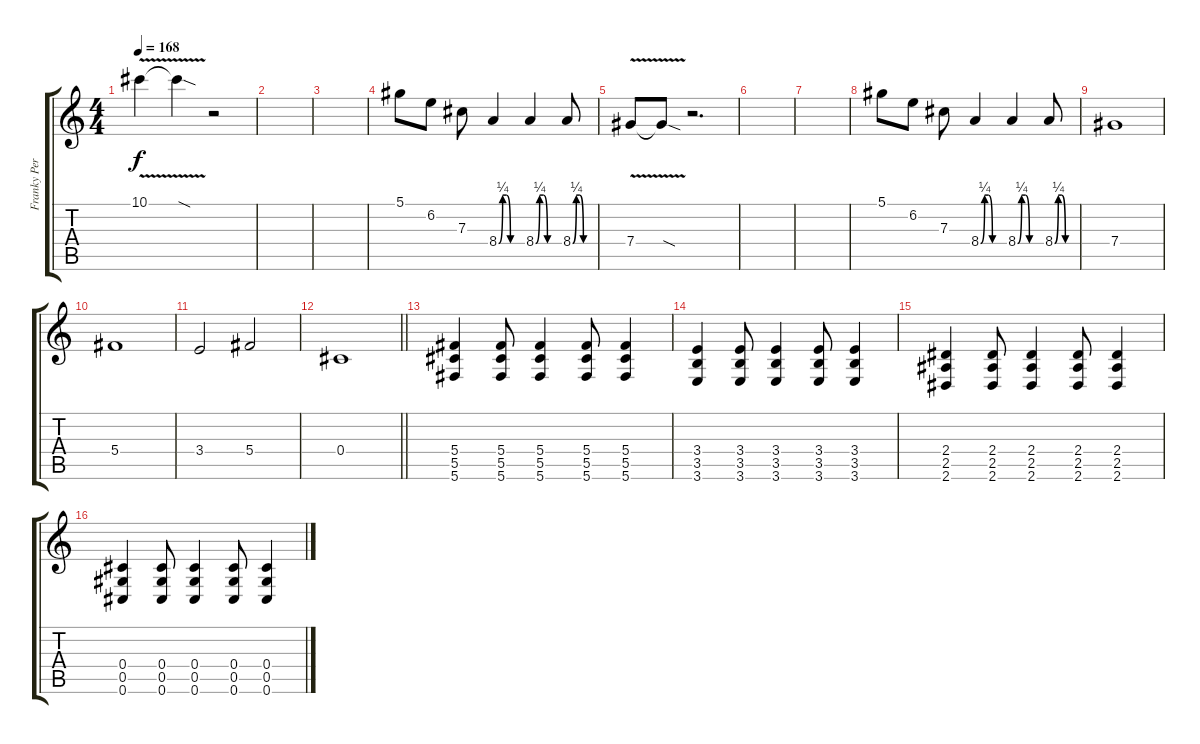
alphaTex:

\track ("Franky Perez" "Franky Per") {instrument overdrivenguitar}
\staff {score tabs}
\tuning (Eb4 Bb3 Gb3 Db3 Ab2 Db2) {hide}
\ts (4 4)
\tempo 168
\clef g2
\ks c
10.1{v}.4{dy f} 10.1{sod t}.4 r.2 |
|
|
5.1.8 6.2.8 7.3.8 8.4{be (custom 0 0 10 1 20 1 30 0 60 0)}.4 8.4{be (custom 0 0 10 1 20 1 30 0 60 0)}.4 8.4{be (custom 0 0 10 1 20 1 30 0 60 0)}.8 |
7.4{v}.8 7.4{sod t}.8 r.2{d} |
|
|
5.1.8 6.2.8 7.3.8 8.4{be (custom 0 0 10 1 20 1 30 0 60 0)}.4 8.4{be (custom 0 0 10 1 20 1 30 0 60 0)}.4 8.4{be (custom 0 0 10 1 20 1 30 0 60 0)}.8 |
7.4.1 |
5.4.1 |
3.4.2 5.4.2 |
\barLineRight lightlight
0.4.1 |
(5.4 5.5 5.6).4 (5.4 5.5 5.6).8 (5.4 5.5 5.6).4 (5.4 5.5 5.6).8 (5.4 5.5 5.6).4 |
(3.4 3.5 3.6).4 (3.4 3.5 3.6).8 (3.4 3.5 3.6).4 (3.4 3.5 3.6).8 (3.4 3.5 3.6).4 |
(2.4 2.5 2.6).4 (2.4 2.5 2.6).8 (2.4 2.5 2.6).4 (2.4 2.5 2.6).8 (2.4 2.5 2.6).4 |
(0.4 0.5 0.6).4 (0.4 0.5 0.6).8 (0.4 0.5 0.6).4 (0.4 0.5 0.6).8 (0.4 0.5 0.6).4
